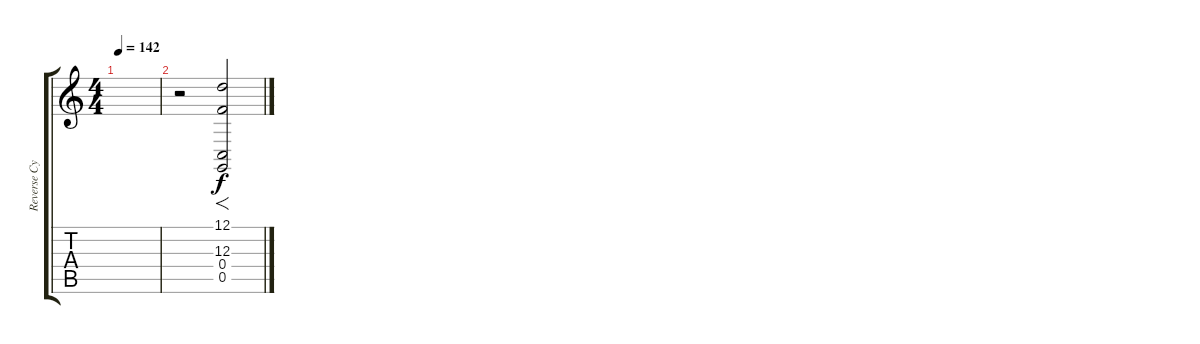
\track ("Reverse Cymbal" "Reverse Cy") {instrument reversecymbal}
\staff {score tabs}
\tuning (D4 A3 F3 C3 G2 C2) {hide}
\ts (4 4)
\tempo 142
\clef g2
\ks c
|
r.2 (12.1 12.3 0.4 0.5).2{f}
